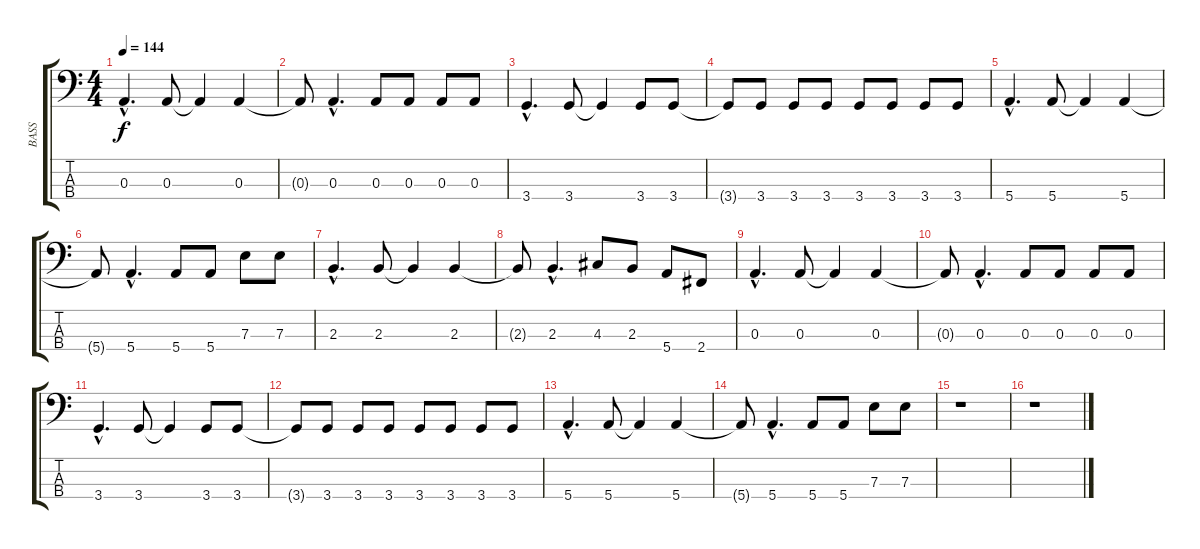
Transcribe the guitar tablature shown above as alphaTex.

\track ("BASS" "BASS") {instrument electricbasspick}
\staff {score tabs}
\tuning (G2 D2 A1 E1) {hide}
\ts (4 4)
\tempo 144
\clef f4
\ks c
0.3{hac}.4{d dy f} 0.3.8 0.3{t}.4 0.3.4 |
0.3{t}.8 0.3{hac}.4{d} 0.3.8 0.3.8 0.3.8 0.3.8 |
3.4{hac}.4{d} 3.4.8 3.4{t}.4 3.4.8 3.4.8 |
3.4{t}.8 3.4.8 3.4.8 3.4.8 3.4.8 3.4.8 3.4.8 3.4.8 |
5.4{hac}.4{d} 5.4.8 5.4{t}.4 5.4.4 |
5.4{t}.8 5.4{hac}.4{d} 5.4.8 5.4.8 7.3.8 7.3.8 |
2.3{hac}.4{d} 2.3.8 2.3{t}.4 2.3.4 |
2.3{t}.8 2.3{hac}.4{d} 4.3.8 2.3.8 5.4.8 2.4.8 |
0.3{hac}.4{d} 0.3.8 0.3{t}.4 0.3.4 |
0.3{t}.8 0.3{hac}.4{d} 0.3.8 0.3.8 0.3.8 0.3.8 |
3.4{hac}.4{d} 3.4.8 3.4{t}.4 3.4.8 3.4.8 |
3.4{t}.8{volume 10} 3.4.8 3.4.8 3.4.8 3.4.8 3.4.8 3.4.8 3.4.8 |
5.4{hac}.4{d volume 7} 5.4.8 5.4{t}.4 5.4.4 |
5.4{t}.8{volume 0} 5.4{hac}.4{d} 5.4.8 5.4.8 7.3.8 7.3.8 |
r.1 |
r.1
